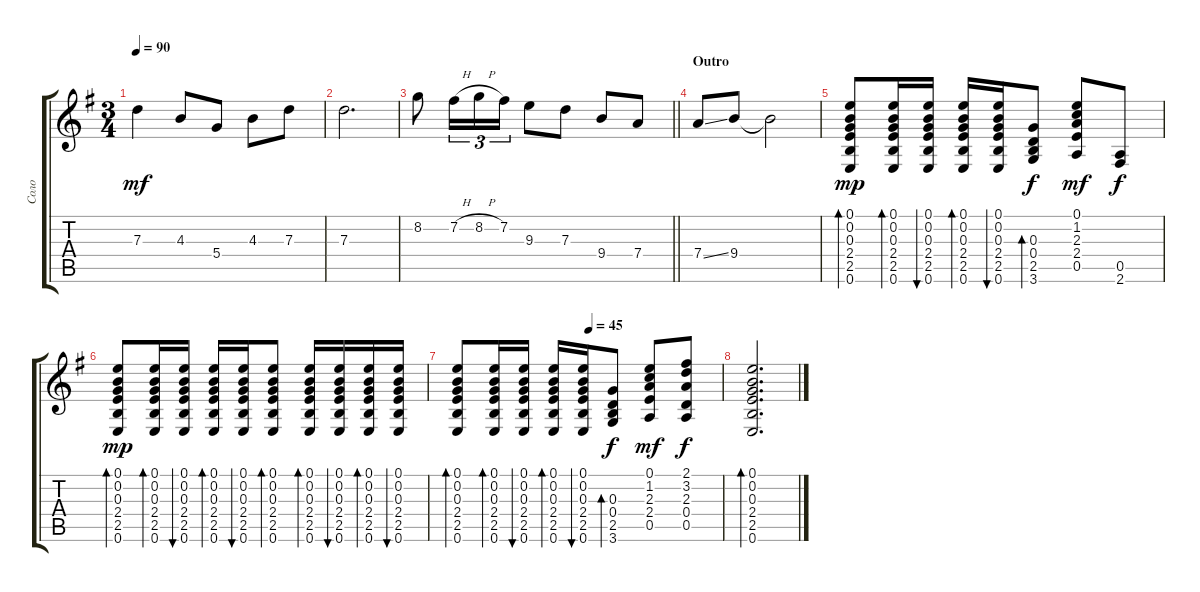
\track ("Соло" "Соло") {instrument acousticguitarsteel}
\staff {score tabs}
\tuning (E4 B3 G3 D3 A2 E2) {hide}
\ts (3 4)
\tempo 90
\clef g2
\ks eminor
7.3.4{dy mf} 4.3.8 5.4.8 4.3.8 7.3.8 |
7.3.2{d} |
\barLineRight lightlight
8.2.8{instrument acousticguitarsteel} 7.2{h}.16{tu (3 2)} 8.2{h}.16{tu (3 2)} 7.2.16{tu (3 2)} 9.3.8 7.3.8 9.4.8 7.4.8 |
\section ("" "Outro")
7.4{ss}.8 9.4.8 9.4{t}.2 |
(0.1 0.2 0.3 2.4 2.5 0.6).8{bd 30 dy mp} (0.1 0.2 0.3 2.4 2.5 0.6).16{bd 30} (0.1 0.2 0.3 2.4 2.5 0.6).16{bu 30} (0.1 0.2 0.3 2.4 2.5 0.6).16{bd 30} (0.1 0.2 0.3 2.4 2.5 0.6).16{bu 30} (0.3 0.4 2.5 3.6).8{bd 30 dy f} (0.1 1.2 2.3 2.4 0.5).8{dy mf} (0.5 2.6).8{dy f} |
(0.1 0.2 0.3 2.4 2.5 0.6).8{bd 30 dy mp} (0.1 0.2 0.3 2.4 2.5 0.6).16{bd 30} (0.1 0.2 0.3 2.4 2.5 0.6).16{bu 30} (0.1 0.2 0.3 2.4 2.5 0.6).16{bd 30} (0.1 0.2 0.3 2.4 2.5 0.6).16{bu 30} (0.1 0.2 0.3 2.4 2.5 0.6).8{bd 30} (0.1 0.2 0.3 2.4 2.5 0.6).16{bd 30} (0.1 0.2 0.3 2.4 2.5 0.6).16{bu 30} (0.1 0.2 0.3 2.4 2.5 0.6).16{bd 30} (0.1 0.2 0.3 2.4 2.5 0.6).16{bu 30} |
\tempo (45 0.5)
(0.1 0.2 0.3 2.4 2.5 0.6).8{bd 30} (0.1 0.2 0.3 2.4 2.5 0.6).16{bd 30} (0.1 0.2 0.3 2.4 2.5 0.6).16{bu 30} (0.1 0.2 0.3 2.4 2.5 0.6).16{bd 30} (0.1 0.2 0.3 2.4 2.5 0.6).16{bu 30} (0.3 0.4 2.5 3.6).8{bd 30 dy f} (0.1 1.2 2.3 2.4 0.5).8{dy mf} (2.1 3.2 2.3 0.4 0.5).8{dy f} |
(0.1 0.2 0.3 2.4 2.5 0.6).2{d bd 480}
